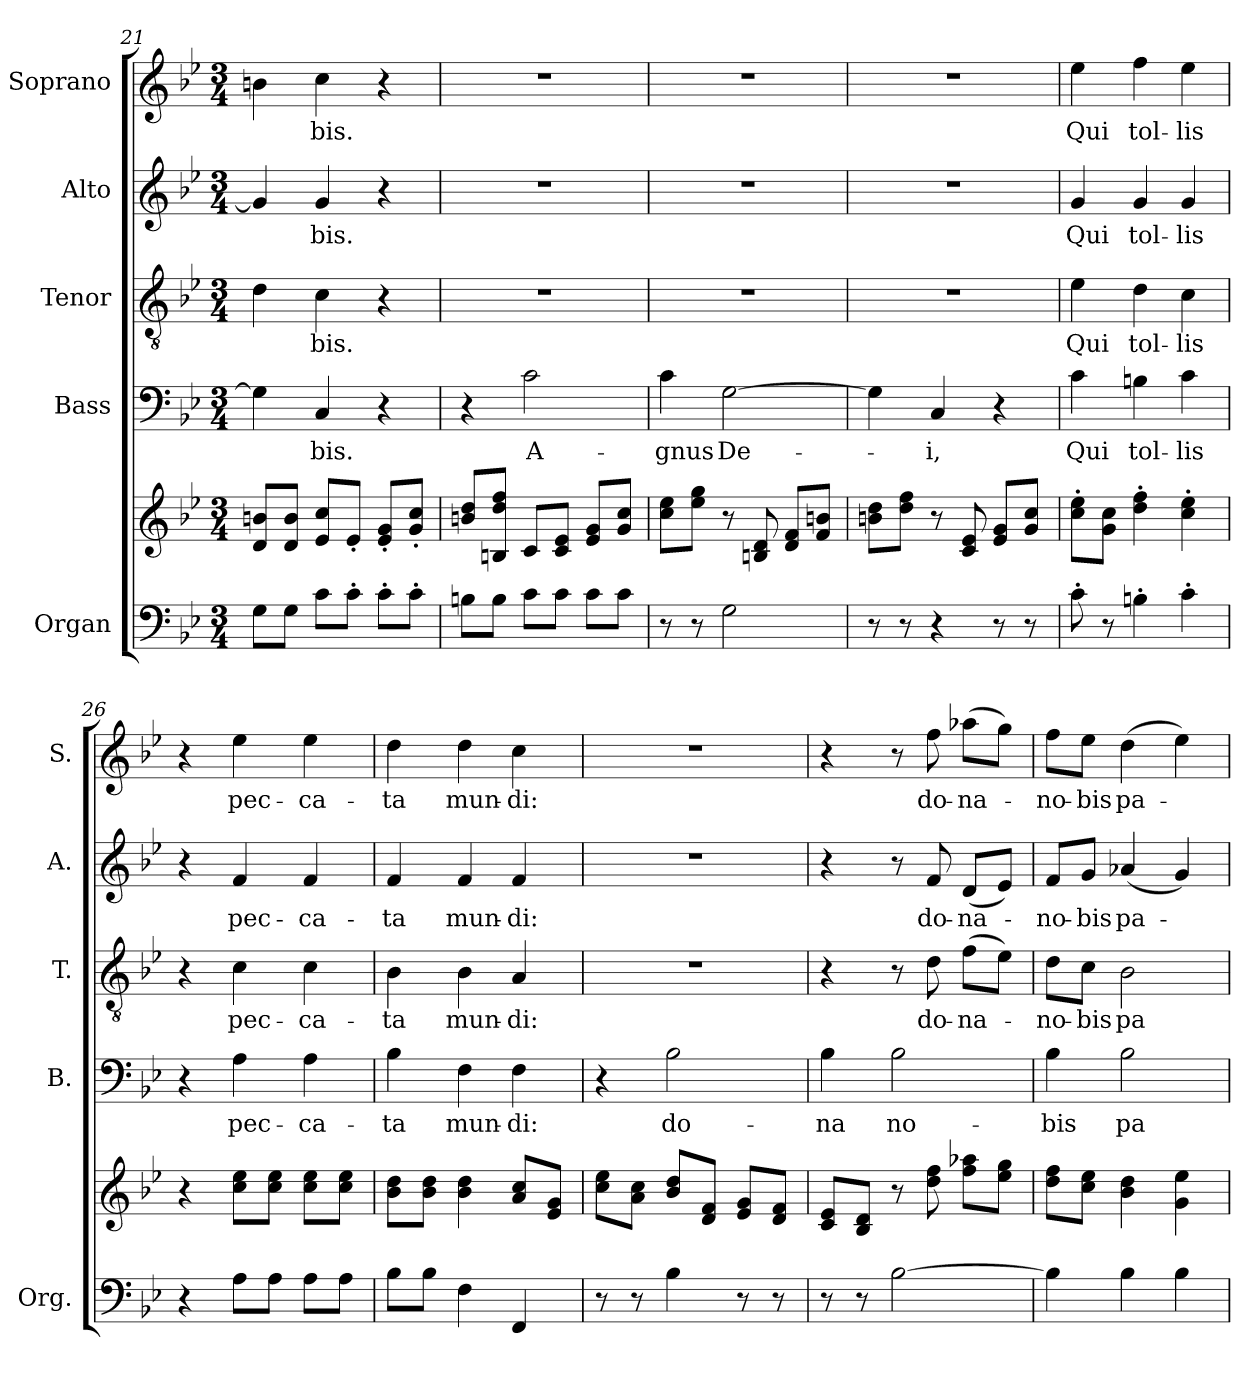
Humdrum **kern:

**kern	**kern	**kern	**text	**kern	**text	**kern	**text	**kern	**text
*part5	*part5	*part4	*part4	*part3	*part3	*part2	*part2	*part1	*part1
*staff6	*staff5	*staff4	*staff4	*staff3	*staff3	*staff2	*staff2	*staff1	*staff1
*I"Organ	*	*I"Bass	*	*I"Tenor	*	*I"Alto	*	*I"Soprano	*
*I'Org.	*	*I'B.	*	*I'T.	*	*I'A.	*	*I'S.	*
!!LO:LB:g=z
*clefF4	*clefG2	*clefF4	*	*clefGv2	*	*clefG2	*	*clefG2	*
*k[b-e-]	*k[b-e-]	*k[b-e-]	*	*k[b-e-]	*	*k[b-e-]	*	*k[b-e-]	*
*M3/4	*M3/4	*M3/4	*	*M3/4	*	*M3/4	*	*M3/4	*
=21	=21	=21	=21	=21	=21	=21	=21	=21	=21
8G\L	8d/ 8bn/L	4G\]	.	4d\	.	4g/]	.	4bn\	.
8G\J	8d/ 8b/J	.	.	.	.	.	.	.	.
!	!	!	!LO:LY:b	!	!LO:LY:b	!	!LO:LY:b	!	!LO:LY:b
8c\L	8e-/ 8cc/L	4C/	-bis.	4c\	-bis.	4g/	-bis.	4cc\	-bis.
8c'\J	8e-'/J	.	.	.	.	.	.	.	.
8c'\L	8e-/' 8g/'L	4r	.	4r	.	4r	.	4r	.
8c'\J	8g/' 8cc/'J	.	.	.	.	.	.	.	.
=22	=22	=22	=22	=22	=22	=22	=22	=22	=22
8Bn\L	8bn/ 8dd/L	4r	.	2.r	.	2.r	.	2.r	.
8B\J	8Bn/ 8dd/ 8ff/J	.	.	.	.	.	.	.	.
!	!	!	!LO:LY:b	!	!	!	!	!	!
8c\L	8c/L	2c\	A-	.	.	.	.	.	.
8c\J	8c/ 8e-/J	.	.	.	.	.	.	.	.
8c\L	8e-/ 8g/L	.	.	.	.	.	.	.	.
8c\J	8g/ 8cc/J	.	.	.	.	.	.	.	.
=23	=23	=23	=23	=23	=23	=23	=23	=23	=23
!	!	!	!LO:LY:b	!	!	!	!	!	!
8r	8cc\ 8ee-\L	4c\	-gnus	2.r	.	2.r	.	2.r	.
8r	8ee-\ 8gg\J	.	.	.	.	.	.	.	.
!	!	!	!LO:LY:b	!	!	!	!	!	!
2G\	8r	[2G\	De-	.	.	.	.	.	.
.	8Bn/ 8d/	.	.	.	.	.	.	.	.
.	8d/ 8f/L	.	.	.	.	.	.	.	.
.	8f/ 8bn/J	.	.	.	.	.	.	.	.
=24	=24	=24	=24	=24	=24	=24	=24	=24	=24
8r	8bn\ 8dd\L	4G\]	.	2.r	.	2.r	.	2.r	.
8r	8dd\ 8ff\J	.	.	.	.	.	.	.	.
!	!	!	!LO:LY:b	!	!	!	!	!	!
4r	8r	4C/	-i,	.	.	.	.	.	.
.	8c/ 8e-/	.	.	.	.	.	.	.	.
8r	8e-/ 8g/L	4r	.	.	.	.	.	.	.
8r	8g/ 8cc/J	.	.	.	.	.	.	.	.
=25	=25	=25	=25	=25	=25	=25	=25	=25	=25
!	!	!	!LO:LY:b	!	!LO:LY:b	!	!LO:LY:b	!	!LO:LY:b
8c'\	8cc\' 8ee-\'L	4c\	Qui	4e-\	Qui	4g/	Qui	4ee-\	Qui
8r	8g\ 8cc\J	.	.	.	.	.	.	.	.
!	!	!	!LO:LY:b	!	!LO:LY:b	!	!LO:LY:b	!	!LO:LY:b
4Bn'\	4dd\' 4ff\'	4Bn\	tol-	4d\	tol-	4g/	tol-	4ff\	tol-
!	!	!	!LO:LY:b	!	!LO:LY:b	!	!LO:LY:b	!	!LO:LY:b
4c'\	4cc\' 4ee-\'	4c\	-lis	4c\	-lis	4g/	-lis	4ee-\	-lis
=26	=26	=26	=26	=26	=26	=26	=26	=26	=26
4r	4r	4r	.	4r	.	4r	.	4r	.
!	!	!	!LO:LY:b	!	!LO:LY:b	!	!LO:LY:b	!	!LO:LY:b
8A\L	8cc\ 8ee-\L	4A\	pec-	4c\	pec-	4f/	pec-	4ee-\	pec-
8A\J	8cc\ 8ee-\J	.	.	.	.	.	.	.	.
!	!	!	!LO:LY:b	!	!LO:LY:b	!	!LO:LY:b	!	!LO:LY:b
8A\L	8cc\ 8ee-\L	4A\	-ca-	4c\	-ca-	4f/	-ca-	4ee-\	-ca-
8A\J	8cc\ 8ee-\J	.	.	.	.	.	.	.	.
=27	=27	=27	=27	=27	=27	=27	=27	=27	=27
!	!	!	!LO:LY:b	!	!LO:LY:b	!	!LO:LY:b	!	!LO:LY:b
8B-\L	8b-\ 8dd\L	4B-\	-ta	4B-\	-ta	4f/	-ta	4dd\	-ta
8B-\J	8b-\ 8dd\J	.	.	.	.	.	.	.	.
!	!	!	!LO:LY:b	!	!LO:LY:b	!	!LO:LY:b	!	!LO:LY:b
4F\	4b-\ 4dd\	4F\	mun-	4B-\	mun-	4f/	mun-	4dd\	mun-
!	!	!	!LO:LY:b	!	!LO:LY:b	!	!LO:LY:b	!	!LO:LY:b
4FF/	8a/ 8cc/L	4F\	-di:	4A/	-di:	4f/	-di:	4cc\	-di:
.	8e-/ 8g/J	.	.	.	.	.	.	.	.
!!LO:PB:g=z
=28	=28	=28	=28	=28	=28	=28	=28	=28	=28
8r	8cc\ 8ee-\L	4r	.	2.r	.	2.r	.	2.r	.
8r	8a\ 8cc\J	.	.	.	.	.	.	.	.
!	!	!	!LO:LY:b	!	!	!	!	!	!
4B-\	8b-/ 8dd/L	2B-\	do-	.	.	.	.	.	.
.	8d/ 8f/J	.	.	.	.	.	.	.	.
8r	8e-/ 8g/L	.	.	.	.	.	.	.	.
8r	8d/ 8f/J	.	.	.	.	.	.	.	.
=29	=29	=29	=29	=29	=29	=29	=29	=29	=29
!	!	!	!LO:LY:b	!	!	!	!	!	!
8r	8c/ 8e-/L	4B-\	-na	4r	.	4r	.	4r	.
8r	8B-/ 8d/J	.	.	.	.	.	.	.	.
!	!	!	!LO:LY:b	!	!	!	!	!	!
[2B-\	8r	2B-\	no-	8r	.	8r	.	8r	.
!	!	!	!	!	!LO:LY:b	!	!LO:LY:b	!	!LO:LY:b
.	8dd\ 8ff\	.	.	8d\	do-	8f/	do-	8ff\	do-
!	!	!	!	!	!LO:LY:b	!	!LO:LY:b	!	!LO:LY:b
.	8ff\ 8aa-X\L	.	.	(>8f\L	na-	(<8d/L	na-	(>8aa-X\L	na-
.	8ee-\ 8gg\J	.	.	8e-\J)	.	8e-/J)	.	8gg\J)	.
=30	=30	=30	=30	=30	=30	=30	=30	=30	=30
!	!	!	!LO:LY:b	!	!LO:LY:b	!	!LO:LY:b	!	!LO:LY:b
4B-\]	8dd\ 8ff\L	4B-\	-bis	8d\L	-no-	8f/L	-no-	8ff\L	-no-
!	!	!	!	!	!LO:LY:b	!	!LO:LY:b	!	!LO:LY:b
.	8cc\ 8ee-\J	.	.	8c\J	-bis	8g/J	-bis	8ee-\J	-bis
!	!	!	!LO:LY:b	!	!LO:LY:b	!	!LO:LY:b	!	!LO:LY:b
4B-\	4b-\ 4dd\	2B-\	pa-	2B-\	pa-	(<4a-X/	pa-	(>4dd\	pa-
4B-\	4g\ 4ee-\	.	.	.	.	4g/)	.	4ee-\)	.
=	=	=	=	=	=	=	=	=	=
*-	*-	*-	*-	*-	*-	*-	*-	*-	*-
